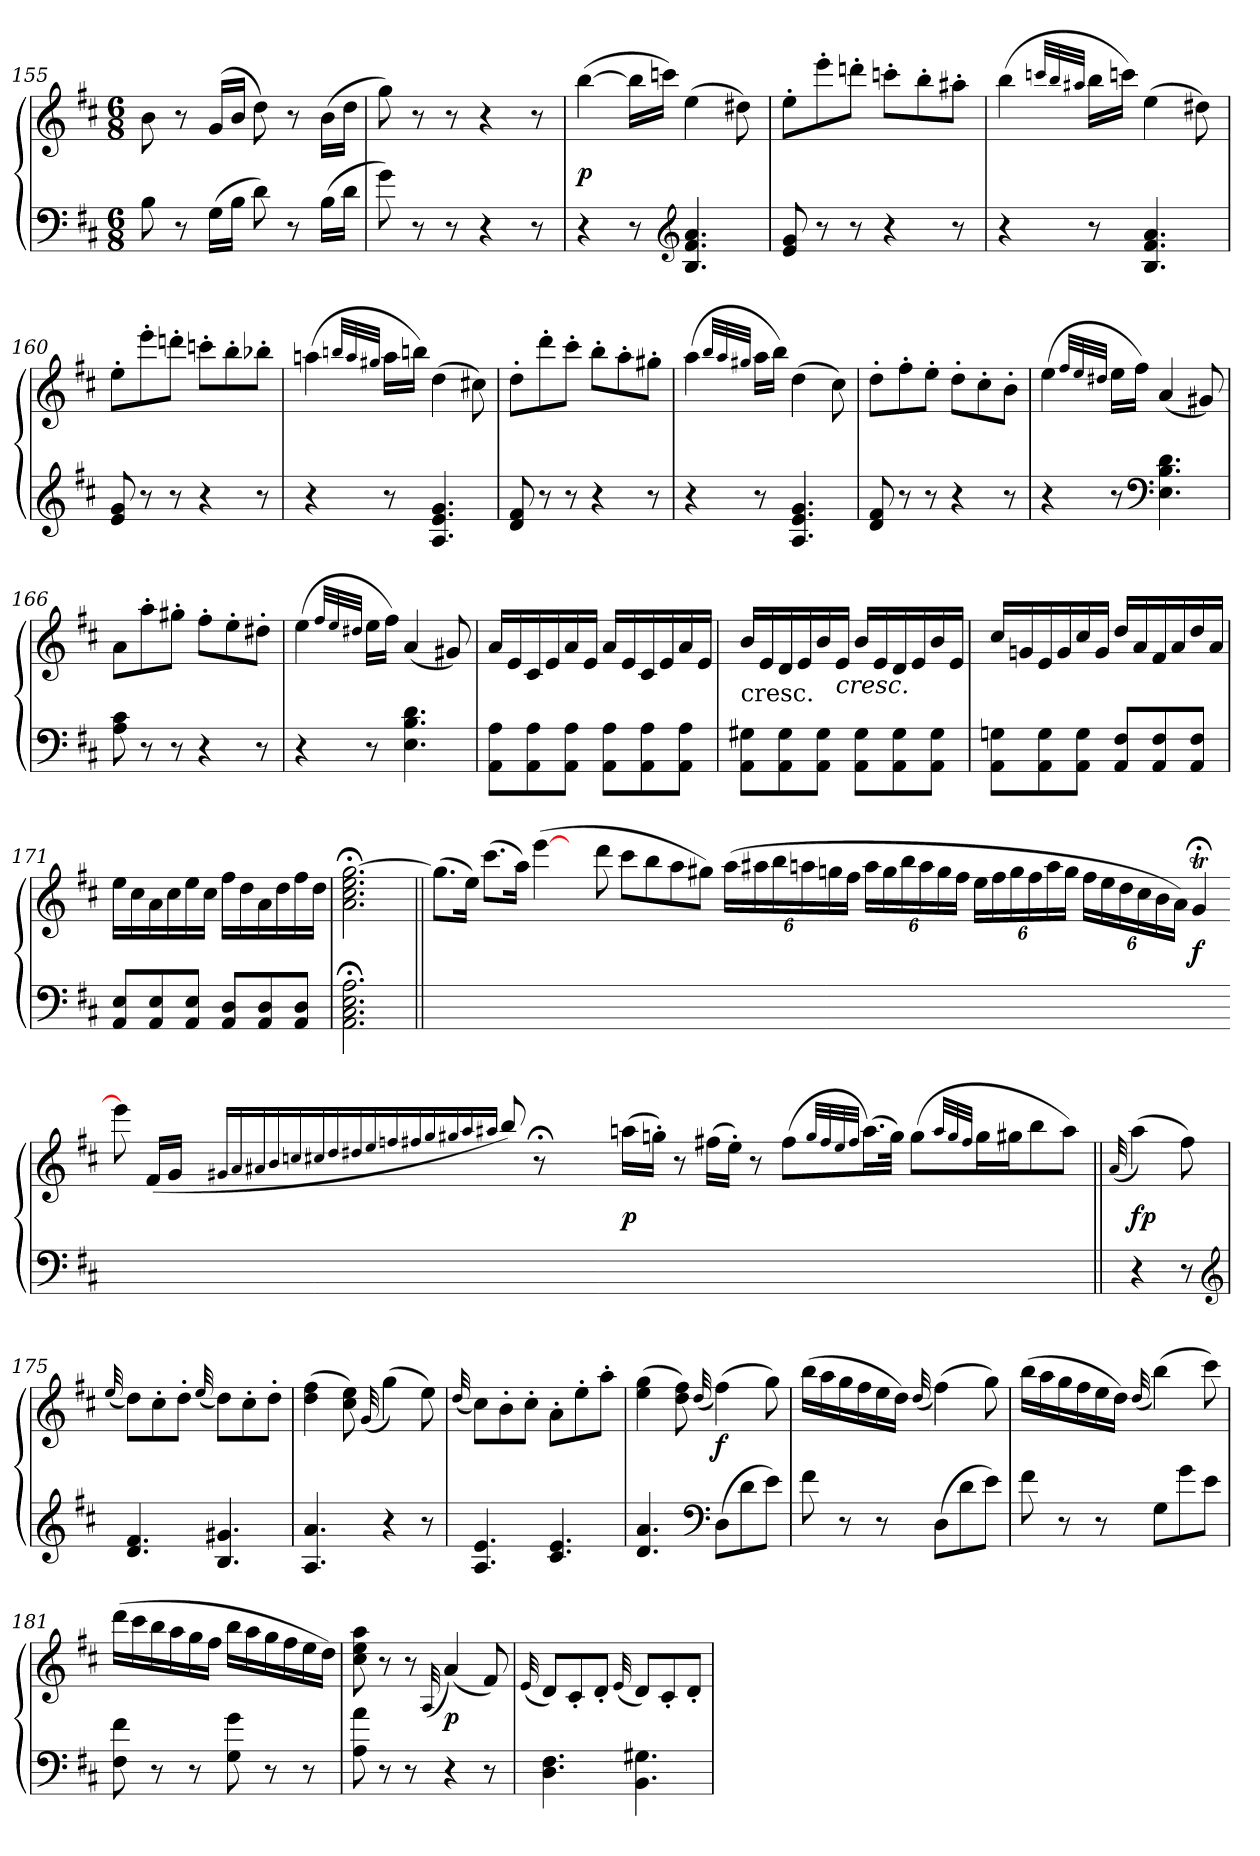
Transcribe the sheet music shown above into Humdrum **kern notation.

**kern	**kern	**dynam
*part1	*part1	*part1
*staff2	*staff1	*staff1/2
*clefF4	*clefG2	*
*k[f#c#]	*k[f#c#]	*
*D:	*D:	*
*M6/8	*M6/8	*
=155	=155	=155
8B	8b	.
8r	8r	.
(16GLL	(>16gLL	.
16BJJ	16bJJ	.
8d)	8dd)	.
8r	8r	.
(16BLL	(16bLL	.
16dJJ	16ddJJ	.
=156	=156	=156
8g)	8gg)	.
8r	8r	.
8r	8r	.
4r	4r	.
8r	8r	.
=157	=157	=157
4r	([4bb	p
8r	16bbLL]	.
.	16cccnJJ)	.
*clefG2	*	*
4.B 4.f# 4.a	(4ee	.
.	8dd#X)	.
=158	=158	=158
8e 8g	8ee'L	.
8r	8eee'	.
8r	8dddn'J	.
4r	8cccn'L	.
.	8bb'	.
8r	8aa#X'J	.
=159	=159	=159
4r	(4bb	.
.	32qcccn/LLL	.
.	32qbb/	.
.	32qaa#X/JJJ	.
8r	16bbLL	.
.	16cccnJJ)	.
4.B 4.f# 4.a	(4ee	.
.	8dd#X)	.
=160	=160	=160
8e 8g	8ee'L	.
8r	8eee'	.
8r	8dddn'J	.
4r	8cccn'L	.
.	8bb'	.
8r	8bb-X'J	.
=161	=161	=161
4r	(4aan	.
.	32qbbn/LLL	.
.	32qaa/	.
.	32qgg#X/JJJ	.
8r	16aaLL	.
.	16bbnJJ)	.
4.A 4.e 4.g	(4dd	.
.	8cc#X)	.
=162	=162	=162
8d 8f#	8dd'L	.
8r	8ddd'	.
8r	8ccc#'J	.
4r	8bb'L	.
.	8aa'	.
8r	8gg#X'J	.
=163	=163	=163
4r	(4aa	.
.	32qbb/LLL	.
.	32qaa/	.
.	32qgg#X/JJJ	.
8r	16aaLL	.
.	16bbJJ)	.
4.A 4.e 4.g	(4dd	.
.	8cc#)	.
=164	=164	=164
8d 8f#	8dd'L	.
8r	8ff#'	.
8r	8ee'J	.
4r	8dd'L	.
.	8cc#'	.
8r	8b'J	.
=165	=165	=165
4r	(4ee	.
.	32qff#/LLL	.
.	32qee/	.
.	32qdd#X/JJJ	.
8r	16eeLL	.
.	16ff#JJ)	.
*clefF4	*	*
4.E 4.B 4.d	(4a	.
.	8g#X)	.
=166	=166	=166
8A 8c#	8aL	.
8r	8aa'	.
8r	8gg#X'J	.
4r	8ff#'L	.
.	8ee'	.
8r	8dd#X'J	.
=167	=167	=167
4r	(4ee	.
.	32qff#/LLL	.
.	32qee/	.
.	32qdd#X/JJJ	.
8r	16eeLL	.
.	16ff#JJ)	.
4.E 4.B 4.d	(4a	.
.	8g#X)	.
=168	=168	=168
8AA 8AL	16aLL	.
.	16e	.
8AA 8A	16c#	.
.	16e	.
8AA 8AJ	16a	.
.	16eJJ	.
8AA 8AL	16aLL	.
.	16e	.
8AA 8A	16c#	.
.	16e	.
8AA 8AJ	16a	.
.	16eJJ	.
=169	=169	=169
!	!LO:TX:c:t=cresc.	!
8AA 8G#XL	16bLL	.
.	16e	.
8AA 8G#	16d	.
.	16e	.
8AA 8G#J	16b	.
!	!LO:TX:b:i:t=cresc.	!
.	16eJJ	.
8AA 8G#L	16bLL	.
.	16e	.
8AA 8G#	16d	.
.	16e	.
8AA 8G#J	16b	.
.	16eJJ	.
=170	=170	=170
8AA 8GnL	16cc#LL	.
.	16gn	.
8AA 8G	16e	.
.	16g	.
8AA 8GJ	16cc#	.
.	16gJJ	.
8AA 8F#L	16ddLL	.
.	16a	.
8AA 8F#	16f#	.
.	16a	.
8AA 8F#J	16dd	.
.	16aJJ	.
=171	=171	=171
8AA 8EL	16eeLL	.
.	16cc#	.
8AA 8E	16a	.
.	16cc#	.
8AA 8EJ	16ee	.
.	16cc#JJ	.
8AA 8DL	16ff#LL	.
.	16dd	.
8AA 8D	16a	.
.	16dd	.
8AA 8DJ	16ff#	.
.	16ddJJ	.
=172	=172	=172
2.AA;< 2.C#;< 2.E;< 2.A;<	2.a;< 2.cc#;< 2.ee;< [2.gg;<	.
=173||	=173||	=173||
*	*MM72	*
2.ryy	(8.ggL]	.
.	16eeJk)	.
.	(8.ccc#L	.
.	16aaJk)	.
.	([4eee	.
4ryy	8ryy	.
.	8ddd	.
2.ryy	8ccc#L	.
.	8bb	.
.	8aa	.
.	8gg#XJ)	.
.	(24aaLL	.
.	24aa#X	.
.	24bb	.
.	24aan	.
.	24ggn	.
.	24ff#JJ	.
2.ryy	24aaLL	.
.	24gg	.
.	24bb	.
.	24aa	.
.	24gg	.
.	24ff#JJ	.
.	24eeLL	.
.	24ff#	.
.	24gg	.
.	24ff#	.
.	24aa	.
.	24ggJJ	.
.	24ff#LL	.
.	24ee	.
.	24dd	.
.	24cc#	.
.	24b	.
.	24aJJ)	.
4ryy	4gT;<	f
=-	=-	=-
4ryy	8eee]	.
.	(16f#LL	.
.	16gJJ	.
.	16qg#X/LL	.
.	16qa	.
.	16qa#X	.
.	16qb	.
.	16qccn	.
.	16qcc#X	.
.	16qdd	.
.	16qdd#X	.
.	16qee	.
.	16qffn	.
.	16qff#X	.
.	16qgg	.
.	16qgg#X	.
.	16qaa	.
.	16qaa#X/JJ	.
8ryy	8bb/)	] ]
8ryy	8r;<	.
8ryy	8ryy	.
=-	=-	=-
8ryy	(16aanLL	p
.	16ggn'JJ)	.
8ryy	8r	.
8ryy	(16ff#XLL	.
.	16ee'JJ)	.
8ryy	8r	.
8ryy	(8ff#L	.
.	32qgg/LLL	.
.	32qff#/	.
.	32qee/	.
.	32qff#/JJJ	.
16.ryy	(16.aaL)	.
32ryy	32ggJJk)	.
8ryy	(8ggL	.
.	32qaa/LLL	.
.	32qgg/	.
.	32qff#/JJJ	.
4.ryy	16ggL	.
.	16gg#XJ	.
.	8bb	.
.	8aaJ)	.
=174||	=174||	=174||
.	(32qqa/	.
4r	(4aa)	fp
8r	8ff#)	.
*clefG2	*	*
=175	=175	=175
.	(32qqee/	.
4.d 4.f#	8ddL)	.
.	8cc#'	.
.	8dd'J	.
.	(32qqee/	.
4.B 4.g#X	8ddL)	.
.	8cc#'	.
.	8dd'J	.
=176	=176	=176
4.A 4.a	(4dd 4ff#	.
.	8cc# 8ee)	.
.	(32qqg/	.
4r	(4gg)	.
8r	8ee)	.
=177	=177	=177
.	(32qqdd/	.
4.A 4.e	8cc#L)	.
.	8b'	.
.	8cc#'J	.
4.c# 4.e	8a'L	.
.	8ee'	.
.	8aa'J	.
=178	=178	=178
4.d 4.a	(4ee 4gg	.
.	8dd 8ff#)	.
*clefF4	*	*
.	(32qqdd/	.
(8DL	(4ff#)	f
8d	.	.
8eJ)	8gg)	.
=179	=179	=179
8f#	(16bbLL	.
.	16aa	.
8r	16gg	.
.	16ff#	.
8r	16ee	.
.	16ddJJ)	.
.	(32qqdd/	.
(8DL	(4ff#)	.
8d	.	.
8eJ)	8gg)	.
=180	=180	=180
8f#	(16bbLL	.
.	16aa	.
8r	16gg	.
.	16ff#	.
8r	16ee	.
.	16ddJJ)	.
.	(32qqdd/	.
8GL	(4bb)	.
8g	.	.
8eJ	8ccc#)	.
=181	=181	=181
8F# 8f#	(16dddLL	.
.	16ccc#	.
8r	16bb	.
.	16aa	.
8r	16gg	.
.	16ff#JJ	.
8G 8g	16bbLL	.
.	16aa	.
8r	16gg	.
.	16ff#	.
8r	16ee	.
.	16ddJJ)	.
=182	=182	=182
8A 8a	8cc# 8ee 8aa	.
8r	8r	.
8r	8r	.
.	(32qqA	.
4r	(4a)	p
8r	8f#)	.
=183	=183	=183
.	(32qqe	.
4.D 4.F#	8dL)	.
.	8c#'	.
.	8d'J	.
.	(32qqe	.
4.BB 4.G#X	8dL)	.
.	8c#'	.
.	8d'J	.
=	=	=
*-	*-	*-
